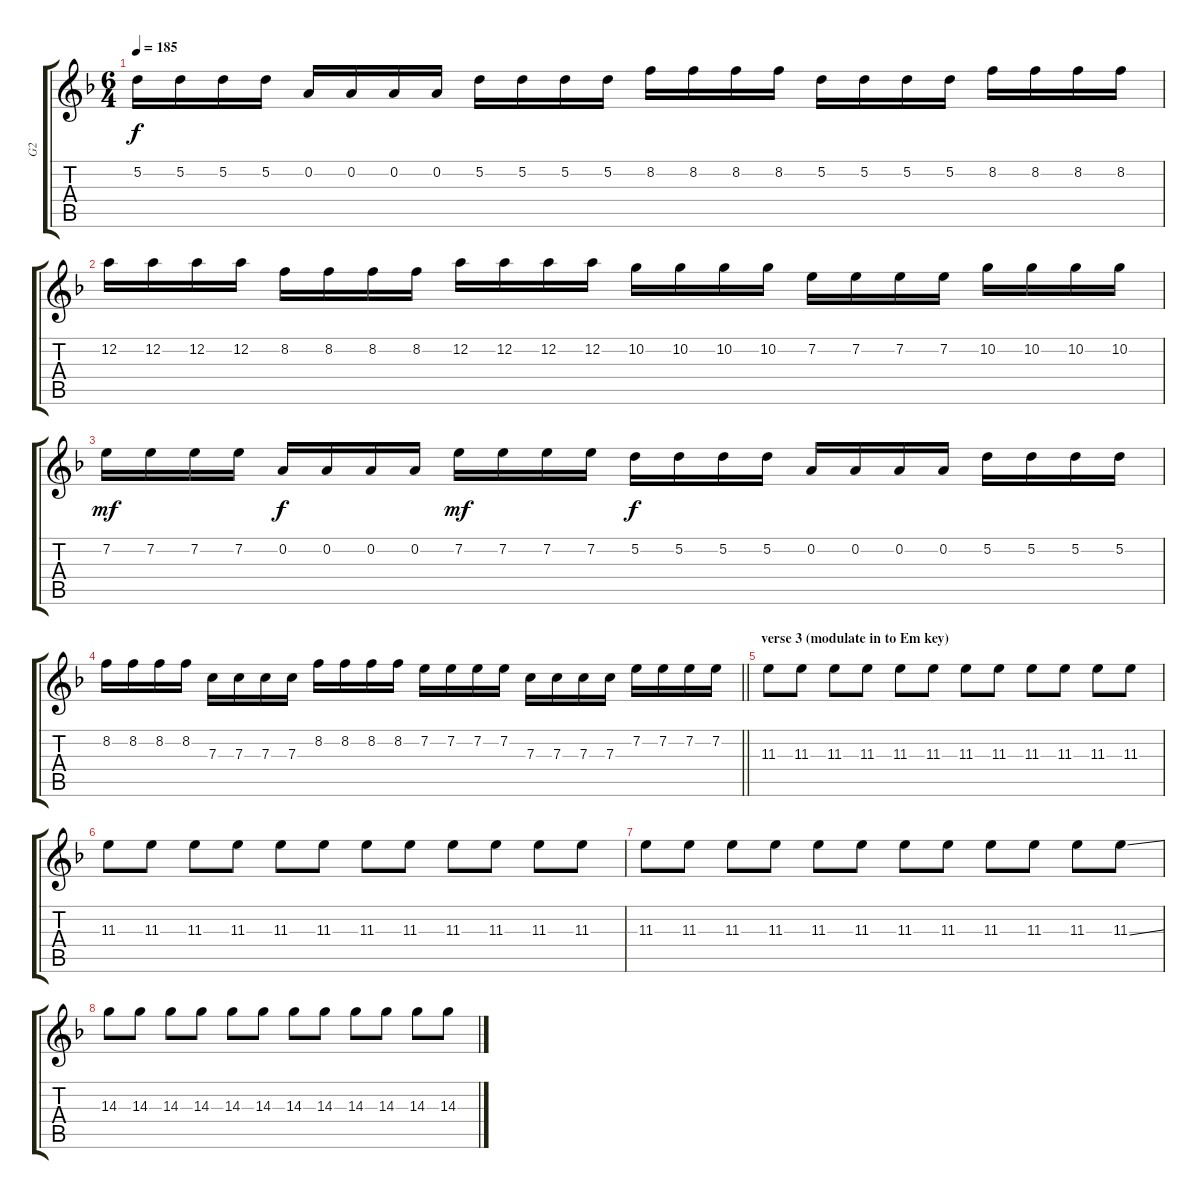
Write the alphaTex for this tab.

\track ("G2" "G2") {instrument distortionguitar}
\staff {score tabs}
\tuning (D4 A3 F3 C3 G2 D2) {hide}
\ts (6 4)
\tempo 185
\clef g2
\ks dminor
5.2.16{dy f} 5.2.16 5.2.16 5.2.16 0.2.16 0.2.16 0.2.16 0.2.16 5.2.16 5.2.16 5.2.16 5.2.16 8.2.16 8.2.16 8.2.16 8.2.16 5.2.16 5.2.16 5.2.16 5.2.16 8.2.16 8.2.16 8.2.16 8.2.16 |
12.2.16 12.2.16 12.2.16 12.2.16 8.2.16 8.2.16 8.2.16 8.2.16 12.2.16 12.2.16 12.2.16 12.2.16 10.2.16 10.2.16 10.2.16 10.2.16 7.2.16 7.2.16 7.2.16 7.2.16 10.2.16 10.2.16 10.2.16 10.2.16 |
7.2.16{dy mf} 7.2.16 7.2.16 7.2.16 0.2.16{dy f} 0.2.16 0.2.16 0.2.16 7.2.16{dy mf} 7.2.16 7.2.16 7.2.16 5.2.16{dy f} 5.2.16 5.2.16 5.2.16 0.2.16 0.2.16 0.2.16 0.2.16 5.2.16 5.2.16 5.2.16 5.2.16 |
\barLineRight lightlight
8.2.16 8.2.16 8.2.16 8.2.16 7.3.16 7.3.16 7.3.16 7.3.16 8.2.16 8.2.16 8.2.16 8.2.16 7.2.16 7.2.16 7.2.16 7.2.16 7.3.16 7.3.16 7.3.16 7.3.16 7.2.16 7.2.16 7.2.16 7.2.16 |
\section ("" "verse 3 (modulate in to Em key)")
11.3.8 11.3.8 11.3.8 11.3.8 11.3.8 11.3.8 11.3.8 11.3.8 11.3.8 11.3.8 11.3.8 11.3.8 |
11.3.8 11.3.8 11.3.8 11.3.8 11.3.8 11.3.8 11.3.8 11.3.8 11.3.8 11.3.8 11.3.8 11.3.8 |
11.3.8 11.3.8 11.3.8 11.3.8 11.3.8 11.3.8 11.3.8 11.3.8 11.3.8 11.3.8 11.3.8 11.3{ss}.8 |
14.3.8 14.3.8 14.3.8 14.3.8 14.3.8 14.3.8 14.3.8 14.3.8 14.3.8 14.3.8 14.3.8 14.3{ss}.8
